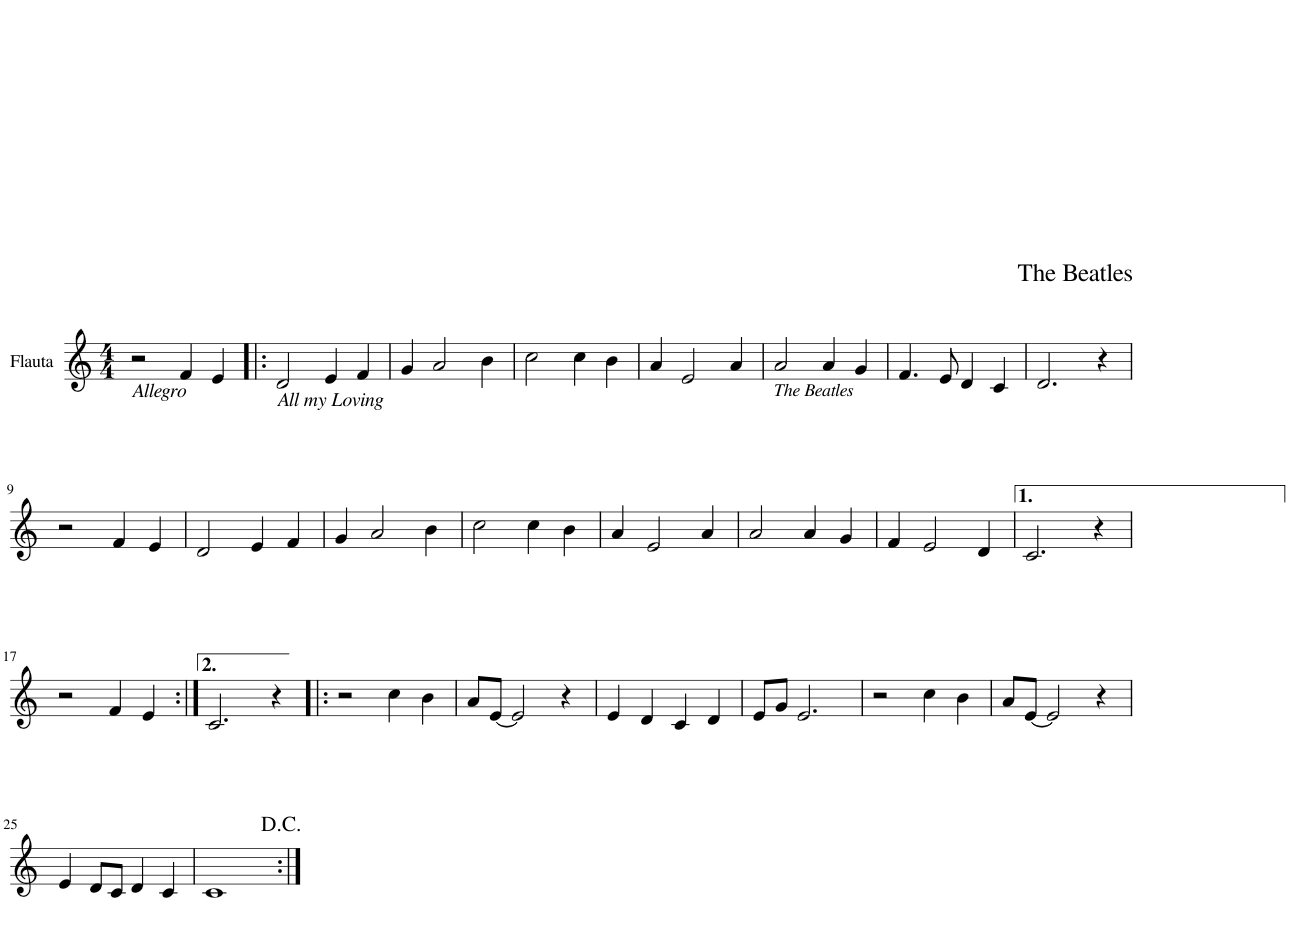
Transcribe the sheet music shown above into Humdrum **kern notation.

**kern
*part1
*staff1
*I"Flauta
*I'Fl
*clefG2
*k[]
*M4/4
=1
!LO:TX:b:i:t=Allegro
2r
4f/
4e/
=2!|:
!LO:TX:b:i:t=All my Loving
2d/
4e/
4f/
=3
4g/
2a/
4b\
=4
2cc\
4cc\
4b\
=5
4a/
2e/
4a/
=6
!LO:TX:b:i:t=The Beatles
2a/
4a/
4g/
=7
4.f/
8e/
4d/
4c/
=8
2.d/
4r
!!LO:LB:g=z
=9
2r
4f/
4e/
=10
2d/
4e/
4f/
=11
4g/
2a/
4b\
=12
2cc\
4cc\
4b\
=13
4a/
2e/
4a/
=14
2a/
4a/
4g/
=15
4f/
2e/
4d/
=16
2.c/
4r
!!LO:LB:g=z
=17
2r
4f/
4e/
=18:|!
2.c/
4r
=19!|:
2r
4cc\
4b\
=20
8a/L
[8e/J
2e/]
4r
=21
4e/
4d/
4c/
4d/
=22
8e/L
8g/J
2.e/
=23
2r
4cc\
4b\
=24
8a/L
[8e/J
2e/]
4r
!!LO:LB:g=z
=25
4e/
8d/L
8c/J
4d/
4c/
=26
1c
=:|!
*-
